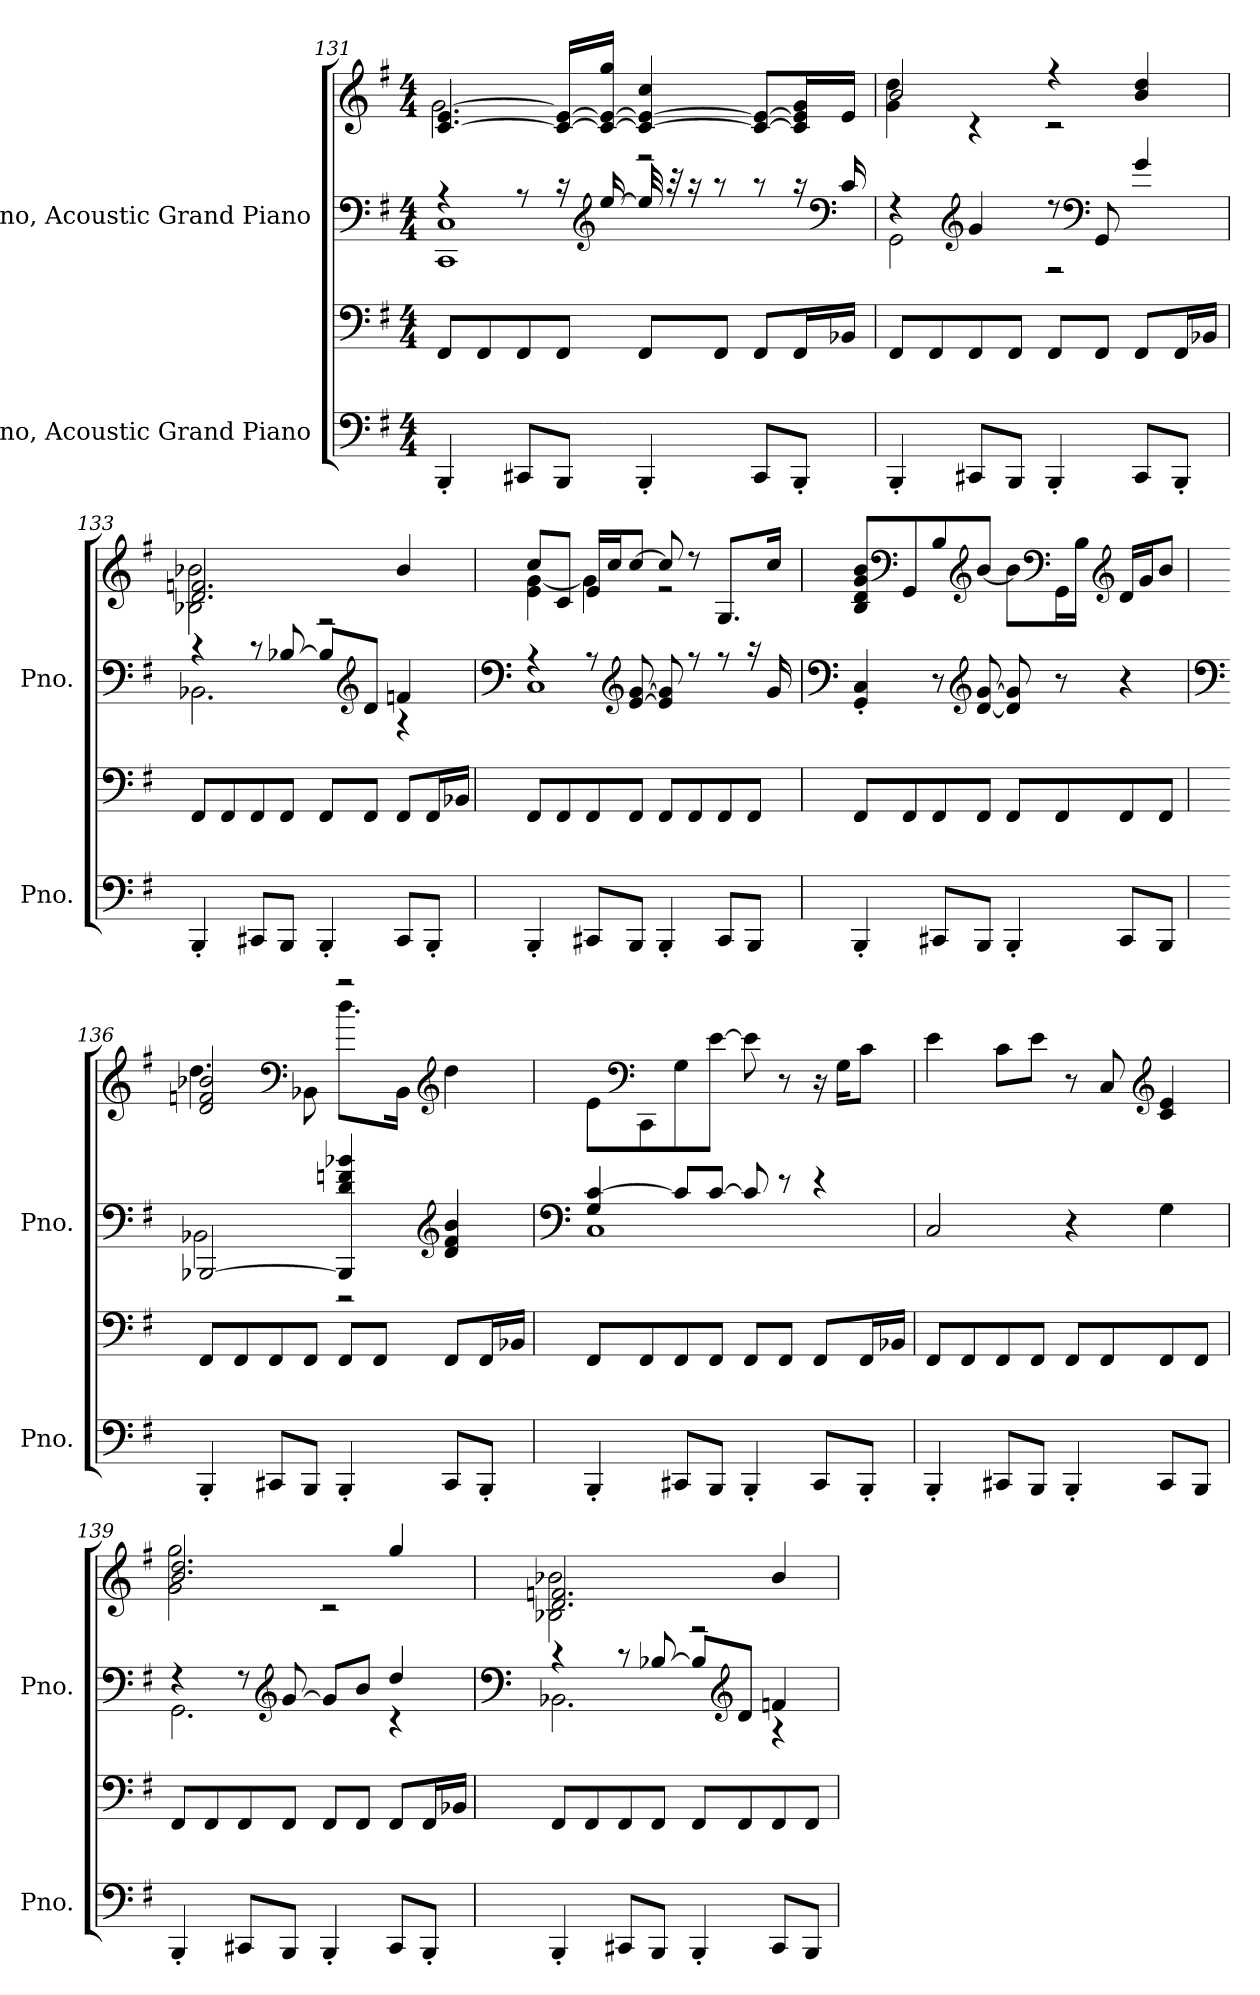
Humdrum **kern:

**kern	**kern	**kern	**kern
*part2	*part2	*part1	*part1
*staff4	*staff3	*staff2	*staff1
*I"Piano, Acoustic Grand Piano	*	*I"Piano, Acoustic Grand Piano	*
*I'Pno.	*	*I'Pno.	*
*clefF4	*clefF4	*clefF4	*clefG2
*k[f#]	*k[f#]	*k[f#]	*k[f#]
*M4/4	*M4/4	*M4/4	*M4/4
=131	=131	=131	=131
*	*	*^	*^
4BBB'/	8FF#/L	4r	1CC 1C	[4.c/ [4.e/	2g\
.	8FF#/	.	.	.	.
8CC#X/L	8FF#/	8r	.	.	.
8BBB/J	8FF#/J	16r	.	16c/_ 16e/_LL	.
*	*	*clefG2	*	*	*
.	.	[16ee/	.	16c/_ 16e/_ 16gg/JJ	.
4BBB'/	8FF#/L	32ee/]	.	4c/_ 4e/_ 4cc/	2r
.	.	32r	.	.	.
.	.	16r	.	.	.
.	8FF#/J	8r	.	.	.
8CC#/L	8FF#/L	8r	.	8c/_ 8e/_L	.
8BBB'/J	16FF#/L	16r	.	16c/] 16e/] 16g/L	.
*	*	*clefF4	*	*	*
.	16BB-X/JJ	16c/	.	16e/JJ	.
!!LO:LB:g=z	!!
=132	=132	=132	=132	=132	=132
4BBB'/	8FF#/L	4r	2GG\	2b/	4g\ 4dd\
.	8FF#/	.	.	.	.
*	*	*clefG2	*	*	*
8CC#X/L	8FF#/	4g/	.	.	4r
8BBB/J	8FF#/J	.	.	.	.
4BBB'/	8FF#/L	8r	2r	4r	2r
*	*	*clefF4	*	*	*
.	8FF#/J	8GG/	.	.	.
8CC#/L	8FF#/L	4g/	.	4b/ 4dd/	.
8BBB'/J	16FF#/L	.	.	.	.
.	16BB-X/JJ	.	.	.	.
=133	=133	=133	=133	=133	=133
4BBB'/	8FF#/L	4r	2.BB-X\	2.d/ 2.fn/	2B-X\ 2b-X\
.	8FF#/	.	.	.	.
8CC#X/L	8FF#/	8r	.	.	.
8BBB/J	8FF#/J	[8B-X/	.	.	.
4BBB'/	8FF#/L	8B-/L]	.	.	2r
*	*	*clefG2	*	*	*
.	8FF#/J	8d/J	.	.	.
8CC#/L	8FF#/L	4fn/	4r	4b-/	.
8BBB'/J	16FF#/L	.	.	.	.
.	16BB-X/JJ	.	.	.	.
!!LO:PB:g=z	!!
=134	=134	=134	=134	=134	=134
*	*	*clefF4	*	*	*
4BBB'/	8FF#/L	4r	1C	8cc/L	4e\ [4g\
.	8FF#/	.	.	8c/J	.
8CC#X/L	8FF#/	8r	.	16e/LL	4g\]
.	.	.	.	16cc/J	.
*	*	*clefG2	*	*	*
8BBB/J	8FF#/J	[8e/ [8g/	.	[8cc/J	.
4BBB'/	8FF#/L	8e/] 8g/]	.	8cc/]	2r
.	8FF#/	8r	.	8r	.
8CC#/L	8FF#/	8r	.	8.G/L	.
8BBB/J	8FF#/J	16r	.	.	.
.	.	16g/	.	16cc/Jk	.
*	*	*v	*v	*	*
*	*	*	*v	*v
=135	=135	=135	=135
*	*	*clefF4	*
4BBB'/	8FF#/L	4GG/' 4C/'	8B/ 8d/ 8g/ 8b/L
*	*	*	*clefF4
.	8FF#/	.	8GG/
8CC#X/L	8FF#/	8r	8B/
*	*	*clefG2	*clefG2
8BBB/J	8FF#/J	[8d/ [8g/	[8b/J
4BBB'/	8FF#/L	8d/] 8g/]	8b\L]
*	*	*	*clefF4
.	8FF#/	8r	16GG\L
.	.	.	16B\JJ
*	*	*	*clefG2
8CC#/L	8FF#/	4r	16d/LL
.	.	.	16g/J
8BBB/J	8FF#/J	.	8b/J
!!LO:LB:g=z
=136	=136	=136	=136
*	*	*clefF4	*
*	*	*^	*^
4BBB'/	8FF#/L	[2BBB-X/	2BB-X\	2d/ 2fn/ 2b-X/	4.dd\
.	8FF#/	.	.	.	.
8CC#X/L	8FF#/	.	.	.	.
*	*	*	*	*clefF4	*
8BBB/J	8FF#/J	.	.	.	8BB-X\
4BBB'/	8FF#/L	4BBB-/] 4d/ 4fn/ 4b-X/	2r	2r	8.dd\L
.	8FF#/J	.	.	.	.
.	.	.	.	.	16BB-\Jk
*	*	*clefG2	*	*clefG2	*
8CC#/L	8FF#/L	4d/ 4f/ 4b-/	.	.	4dd\
8BBB'/J	16FF#/L	.	.	.	.
.	16BB-X/JJ	.	.	.	.
*	*	*	*	*v	*v
=137	=137	=137	=137	=137
*	*	*clefF4	*	*
4BBB'/	8FF#/L	4G/ [4c/	1C	8e\L
*	*	*	*	*clefF4
.	8FF#/	.	.	8CC\
8CC#X/L	8FF#/	8c/L]	.	8G\
8BBB/J	8FF#/J	[8c/J	.	[8e\J
4BBB'/	8FF#/L	8c/]	.	8e\]
.	8FF#/J	8r	.	8r
8CC#/L	8FF#/L	4r	.	16r
.	.	.	.	16G\KL
8BBB'/J	16FF#/L	.	.	8c\J
.	16BB-X/JJ	.	.	.
*	*	*v	*v	*
!!LO:LB:g=z
=138	=138	=138	=138
4BBB'/	8FF#/L	2C/	4e\
.	8FF#/	.	.
8CC#X/L	8FF#/	.	8c\L
8BBB/J	8FF#/J	.	8e\J
4BBB'/	8FF#/L	4r	8r
.	8FF#/	.	8C/
*	*	*	*clefG2
8CC#/L	8FF#/	4G\	4c/ 4e/
8BBB/J	8FF#/J	.	.
=139	=139	=139	=139
*	*	*^	*^
4BBB'/	8FF#/L	4r	2.GG\	2.b/ 2.dd/	2g\ 2gg\
.	8FF#/	.	.	.	.
8CC#X/L	8FF#/	8r	.	.	.
*	*	*clefG2	*	*	*
8BBB/J	8FF#/J	[8g/	.	.	.
4BBB'/	8FF#/L	8g/L]	.	.	2r
.	8FF#/J	8b/J	.	.	.
8CC#/L	8FF#/L	4dd/	4r	4gg/	.
8BBB'/J	16FF#/L	.	.	.	.
.	16BB-X/JJ	.	.	.	.
=140	=140	=140	=140	=140	=140
*	*	*clefF4	*	*	*
4BBB'/	8FF#/L	4r	2.BB-X\	2.d/ 2.fn/	2B-X\ 2b-X\
.	8FF#/	.	.	.	.
8CC#X/L	8FF#/	8r	.	.	.
8BBB/J	8FF#/J	[8B-X/	.	.	.
4BBB'/	8FF#/L	8B-/L]	.	.	2r
*	*	*clefG2	*	*	*
.	8FF#/	8d/J	.	.	.
8CC#/L	8FF#/	4fn/	4r	4b-/	.
8BBB/J	8FF#/J	.	.	.	.
*	*	*v	*v	*	*
*	*	*	*v	*v
=	=	=	=
*-	*-	*-	*-
